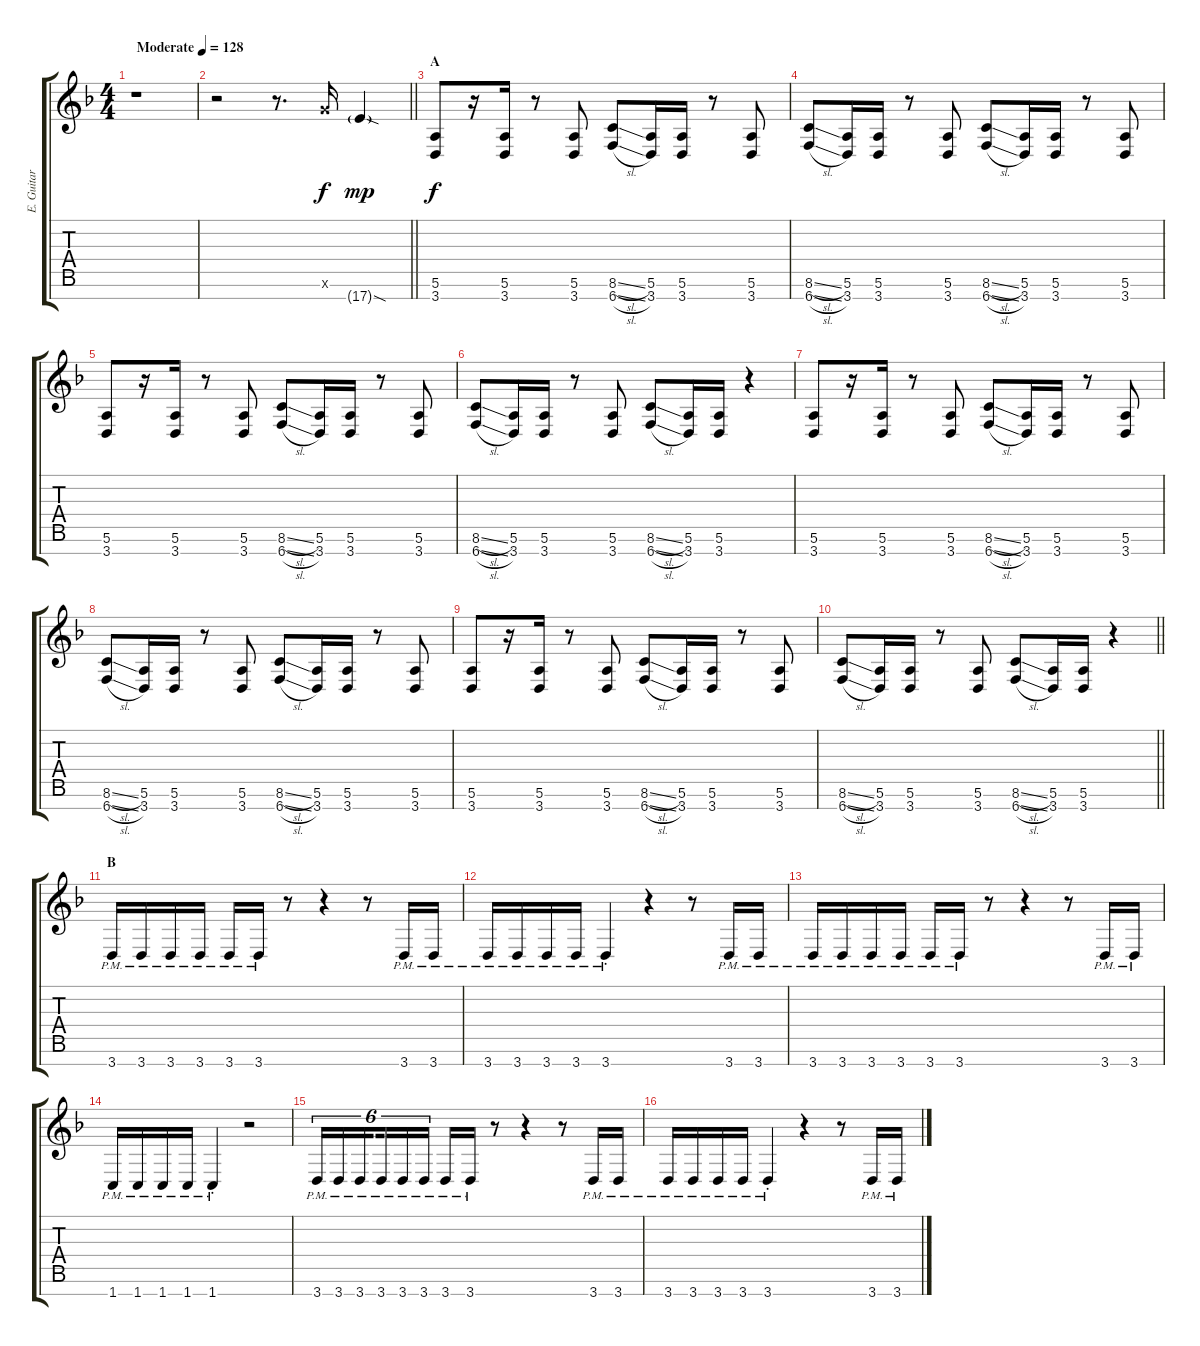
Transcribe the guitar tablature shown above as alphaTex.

\track ("E. Guitar II" "E. Guitar ") {instrument overdrivenguitar}
\staff {score tabs}
\tuning (E4 B3 G3 D3 A2 E2 B1) {hide}
\ts (4 4)
\tempo (128 "Moderate")
\clef g2
\ks f
r.1{dy f instrument overdrivenguitar} |
\barLineRight lightlight
r.2 r.8{d} 15.6{x}.16 17.7{sod g}.4{dy mp} |
\section ("" "A")
(5.6 3.7).8{dy f} r.16 (5.6 3.7).16 r.8 (5.6 3.7).8 (8.6{sl} 6.7{sl}).8 (5.6 3.7).16 (5.6 3.7).16 r.8 (5.6 3.7).8 |
(8.6{sl} 6.7{sl}).8 (5.6 3.7).16 (5.6 3.7).16 r.8 (5.6 3.7).8 (8.6{sl} 6.7{sl}).8 (5.6 3.7).16 (5.6 3.7).16 r.8 (5.6 3.7).8 |
(5.6 3.7).8 r.16 (5.6 3.7).16 r.8 (5.6 3.7).8 (8.6{sl} 6.7{sl}).8 (5.6 3.7).16 (5.6 3.7).16 r.8 (5.6 3.7).8 |
(8.6{sl} 6.7{sl}).8 (5.6 3.7).16 (5.6 3.7).16 r.8 (5.6 3.7).8 (8.6{sl} 6.7{sl}).8 (5.6 3.7).16 (5.6 3.7).16 r.4 |
(5.6 3.7).8 r.16 (5.6 3.7).16 r.8 (5.6 3.7).8 (8.6{sl} 6.7{sl}).8 (5.6 3.7).16 (5.6 3.7).16 r.8 (5.6 3.7).8 |
(8.6{sl} 6.7{sl}).8 (5.6 3.7).16 (5.6 3.7).16 r.8 (5.6 3.7).8 (8.6{sl} 6.7{sl}).8 (5.6 3.7).16 (5.6 3.7).16 r.8 (5.6 3.7).8 |
(5.6 3.7).8 r.16 (5.6 3.7).16 r.8 (5.6 3.7).8 (8.6{sl} 6.7{sl}).8 (5.6 3.7).16 (5.6 3.7).16 r.8 (5.6 3.7).8 |
\barLineRight lightlight
(8.6{sl} 6.7{sl}).8 (5.6 3.7).16 (5.6 3.7).16 r.8 (5.6 3.7).8 (8.6{sl} 6.7{sl}).8 (5.6 3.7).16 (5.6 3.7).16 r.4 |
\section ("" "B")
3.7{pm}.16 3.7{pm}.16 3.7{pm}.16 3.7{pm}.16 3.7{pm}.16 3.7{pm}.16 r.8 r.4 r.8 3.7{pm}.16 3.7{pm}.16 |
3.7{pm}.16 3.7{pm}.16 3.7{pm}.16 3.7{pm}.16 3.7{pm st}.4 r.4 r.8 3.7{pm}.16 3.7{pm}.16 |
3.7{pm}.16 3.7{pm}.16 3.7{pm}.16 3.7{pm}.16 3.7{pm}.16 3.7{pm}.16 r.8 r.4 r.8 3.7{pm}.16 3.7{pm}.16 |
1.7{pm}.16 1.7{pm}.16 1.7{pm}.16 1.7{pm}.16 1.7{pm st}.4 r.2 |
3.7{pm}.16{tu (6 4)} 3.7{pm}.16{tu (6 4)} 3.7{pm}.16{tu (6 4) beam splitsecondary} 3.7{pm}.16{tu (6 4)} 3.7{pm}.16{tu (6 4)} 3.7{pm}.16{tu (6 4)} 3.7{pm}.16 3.7{pm}.16 r.8 r.4 r.8 3.7{pm}.16 3.7{pm}.16 |
3.7{pm}.16 3.7{pm}.16 3.7{pm}.16 3.7{pm}.16 3.7{pm st}.4 r.4 r.8 3.7{pm}.16 3.7{pm}.16
